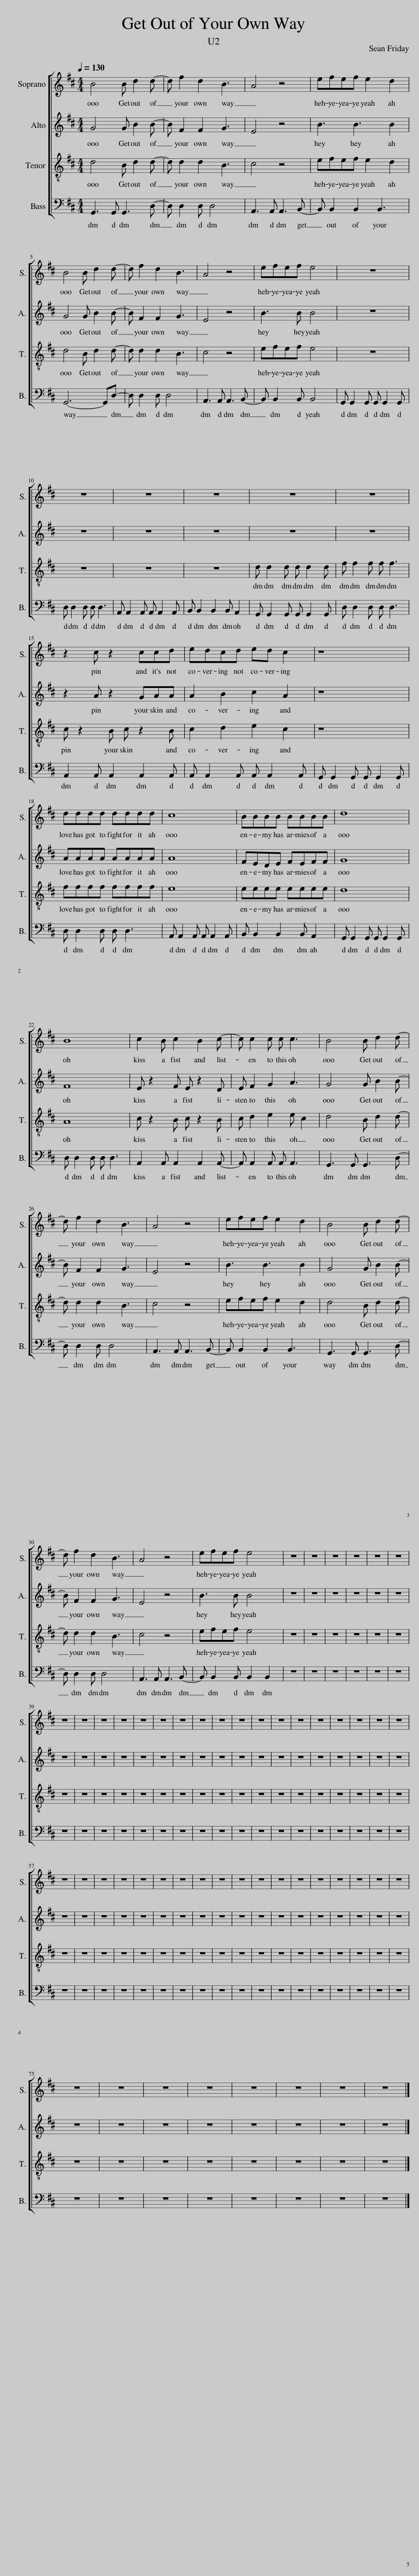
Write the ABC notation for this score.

X:1
%%score [ 1 2 3 4 ]
L:1/8
Q:1/4=130
M:4/4
I:linebreak $
K:D
V:1 treble
V:2 treble
V:3 treble-8
V:4 bass
V:1
 B4 B d2 d- | d f2 d2 B3 | A4 z4 | efef e2 d2 |$ B4 B d2 d- | %5
 d f2 d2 B3 | A4 z4 | efef e4 | z8 |$ z8 | %10
 z8 | z8 | z8 | z8 |$ z2 c z2 ccd | %15
 edcd ed c2 | z8 |$ dddd dddd | c8 | BBBB BBBB | %20
 d8 |$ B8 | c2 B c2 B2 c- | c c2 c c c3 | B4 B d2 d- |$ %25
 d f2 d2 B3 | A4 z4 | efef e2 d2 | B4 B d2 d- |$ d f2 d2 B3 | %30
 A4 z4 | efef e4 | z8 | z8 | z8 | %35
 z8 | z8 | z8 |$ z8 | z8 | %40
 z8 | z8 | z8 | z8 | z8 | %45
 z8 | z8 | z8 | z8 | z8 | %50
 z8 | z8 | z8 | z8 | z8 | %55
 z8 |$ z8 | z8 | z8 | z8 | %60
 z8 | z8 | z8 | z8 | z8 | %65
 z8 | z8 | z8 | z8 | z8 | %70
 z8 | z8 | z8 | z8 |$ z8 | %75
 z8 | z8 | z8 | z8 | z8 | %80
 z8 | z8 |] %82
V:2
 G4 G B2 B- | B F2 F2 G3 | E4 z4 | B3 B3 B2 |$ G4 G B2 B- | %5
 B F2 F2 G3 | E4 z4 | B3 B B4 | z8 |$ z8 | %10
 z8 | z8 | z8 | z8 |$ z2 A z2 GAA | %15
 A2 B2 c2 A2 | z8 |$ AAAA AAAA | A8 | FEDE FEFF | %20
 G8 |$ F8 | E z2 F E z2 D | E F2 G2 A3 | G4 G B2 B- |$ %25
 B F2 F2 G3 | E4 z4 | B3 B3 B2 | G4 G B2 B- |$ B F2 F2 G3 | %30
 E4 z4 | B3 B B4 | z8 | z8 | z8 | %35
 z8 | z8 | z8 |$ z8 | z8 | %40
 z8 | z8 | z8 | z8 | z8 | %45
 z8 | z8 | z8 | z8 | z8 | %50
 z8 | z8 | z8 | z8 | z8 | %55
 z8 |$ z8 | z8 | z8 | z8 | %60
 z8 | z8 | z8 | z8 | z8 | %65
 z8 | z8 | z8 | z8 | z8 | %70
 z8 | z8 | z8 | z8 |$ z8 | %75
 z8 | z8 | z8 | z8 | z8 | %80
 z8 | z8 |] %82
V:3
 d4 B d2 d- | d d2 d2 B3 | c4 z4 | efef e2 d2 |$ d4 B d2 d- | %5
 d d2 d2 B3 | c4 z4 | efef e4 | z8 |$ z8 | %10
 z8 | z8 | d d2 d d d2 d | f f2 f f f3 |$ c z2 B c z2 B | %15
 c2 d2 e2 c2 | z8 |$ ffff ffff | e8 | eeee eeee | %20
 d8 |$ A8 | c z2 B c z2 B | c d2 e2 e c2 | d4 B d2 d- |$ %25
 d d2 d2 B3 | c4 z4 | efef e2 d2 | d4 B d2 d- |$ d d2 d2 B3 | %30
 c4 z4 | efef e4 | z8 | z8 | z8 | %35
 z8 | z8 | z8 |$ z8 | z8 | %40
 z8 | z8 | z8 | z8 | z8 | %45
 z8 | z8 | z8 | z8 | z8 | %50
 z8 | z8 | z8 | z8 | z8 | %55
 z8 |$ z8 | z8 | z8 | z8 | %60
 z8 | z8 | z8 | z8 | z8 | %65
 z8 | z8 | z8 | z8 | z8 | %70
 z8 | z8 | z8 | z8 |$ z8 | %75
 z8 | z8 | z8 | z8 | z8 | %80
 z8 | z8 |] %82
V:4
 G,,3 G,, G,,3 D,- | D, D,2 D, D,4 | A,,3 A,, A,,3 B,,- | B,, B,,2 B,,2 B,,3 |$ G,,6- G,,D,- | %5
 D, D,2 D, D,4 | A,,3 A,, A,,3 B,,- | B,, B,,2 B,, B,,4 | G,, G,,2 G,, G,, G,,2 G,, |$ D, D,2 D, D, D,3 | %10
 A,, A,,2 A,, A,, A,,2 A,, | B,, B,,2 B,,2 B,, A,,2 | G,, G,,2 G,, G,, G,,2 G,, | D, D,2 D, D, D,3 |$ A,,2 A,, A,,2 A,,2 A,, | %15
 A,, A,,2 A,, A,, A,,2 A,, | G,, G,,2 G,, G,, G,,2 G,, |$ D, D,2 D, D, D,3 | A,, A,,2 A,, A,, A,,2 A,, | B,, B,,2 B,,2 B,, A,,2 | %20
 G,, G,,2 G,, G,, G,,2 G,, |$ D, D,2 D, D, D,3 | A,,2 A,, A,,2 A,,2 A,,- | A,, A,,2 A,, A,, A,,3 | G,,3 G,, G,,3 D,- |$ %25
 D, D,2 D, D,4 | A,,3 A,, A,,3 B,,- | B,, B,,2 B,,2 B,,3 | G,,3 G,, G,,3 D,- |$ D, D,2 D, D,4 | %30
 A,,3 A,, A,,3 B,,- | B,, B,,2 B,, B,,2 B,,2 | z8 | z8 | z8 | %35
 z8 | z8 | z8 |$ z8 | z8 | %40
 z8 | z8 | z8 | z8 | z8 | %45
 z8 | z8 | z8 | z8 | z8 | %50
 z8 | z8 | z8 | z8 | z8 | %55
 z8 |$ z8 | z8 | z8 | z8 | %60
 z8 | z8 | z8 | z8 | z8 | %65
 z8 | z8 | z8 | z8 | z8 | %70
 z8 | z8 | z8 | z8 |$ z8 | %75
 z8 | z8 | z8 | z8 | z8 | %80
 z8 | z8 |] %82
